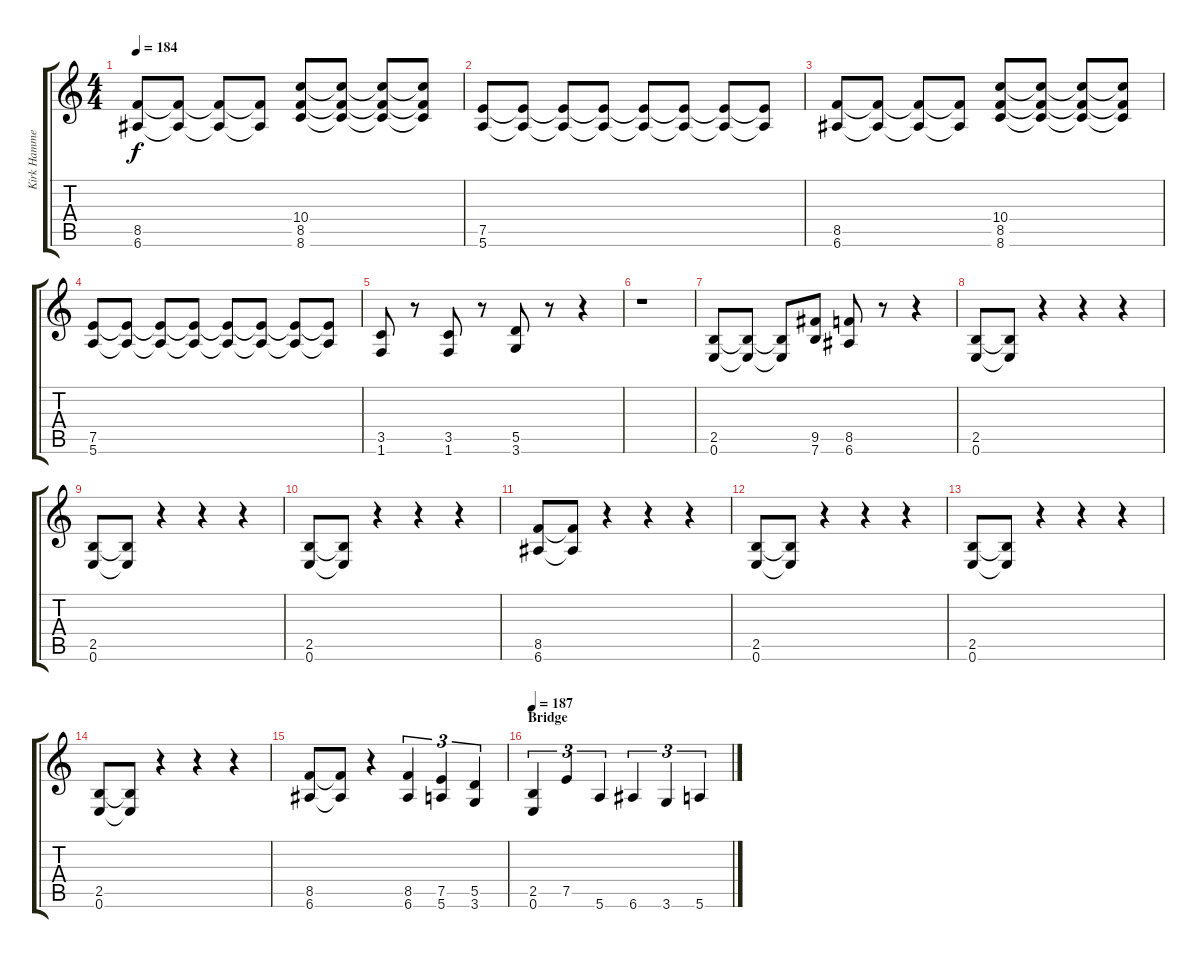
\track ("Kirk Hammett" "Kirk Hamme") {instrument distortionguitar}
\staff {score tabs}
\tuning (E4 B3 G3 D3 A2 E2) {hide}
\ts (4 4)
\tempo 184
\clef g2
\ks c
(8.5 6.6).8{dy f} (8.5{t} 6.6{t}).8 (8.5{t} 6.6{t}).8 (8.5{t} 6.6{t}).8 (10.4 8.5 8.6).8 (10.4{t} 8.5{t} 8.6{t}).8 (10.4{t} 8.5{t} 8.6{t}).8 (10.4{t} 8.5{t} 8.6{t}).8 |
(7.5 5.6).8 (7.5{t} 5.6{t}).8 (7.5{t} 5.6{t}).8 (7.5{t} 5.6{t}).8 (7.5{t} 5.6{t}).8 (7.5{t} 5.6{t}).8 (7.5{t} 5.6{t}).8 (7.5{t} 5.6{t}).8 |
(8.5 6.6).8 (8.5{t} 6.6{t}).8 (8.5{t} 6.6{t}).8 (8.5{t} 6.6{t}).8 (10.4 8.5 8.6).8 (10.4{t} 8.5{t} 8.6{t}).8 (10.4{t} 8.5{t} 8.6{t}).8 (10.4{t} 8.5{t} 8.6{t}).8 |
(7.5 5.6).8 (7.5{t} 5.6{t}).8 (7.5{t} 5.6{t}).8 (7.5{t} 5.6{t}).8 (7.5{t} 5.6{t}).8 (7.5{t} 5.6{t}).8 (7.5{t} 5.6{t}).8 (7.5{t} 5.6{t}).8 |
(3.5 1.6).8 r.8 (3.5 1.6).8 r.8 (5.5 3.6).8 r.8 r.4 |
r.1 |
(2.5 0.6).8 (2.5{t} 0.6{t}).8 (2.5{t} 0.6{t}).8 (9.5 7.6).8 (8.5 6.6).8 r.8 r.4 |
(2.5 0.6).8 (2.5{t} 0.6{t}).8 r.4 r.4 r.4 |
(2.5 0.6).8 (2.5{t} 0.6{t}).8 r.4 r.4 r.4 |
(2.5 0.6).8 (2.5{t} 0.6{t}).8 r.4 r.4 r.4 |
(8.5 6.6).8 (8.5{t} 6.6{t}).8 r.4 r.4 r.4 |
(2.5 0.6).8 (2.5{t} 0.6{t}).8 r.4 r.4 r.4 |
(2.5 0.6).8 (2.5{t} 0.6{t}).8 r.4 r.4 r.4 |
(2.5 0.6).8 (2.5{t} 0.6{t}).8 r.4 r.4 r.4 |
(8.5 6.6).8 (8.5{t} 6.6{t}).8 r.4 (8.5 6.6).4{tu (3 2)} (7.5 5.6).4{tu (3 2)} (5.5 3.6).4{tu (3 2)} |
\section ("" "Bridge")
\tempo 187
(2.5 0.6).4{tu (3 2)} 7.5.4{tu (3 2)} 5.6.4{tu (3 2)} 6.6.4{tu (3 2)} 3.6.4{tu (3 2)} 5.6.4{tu (3 2)}
